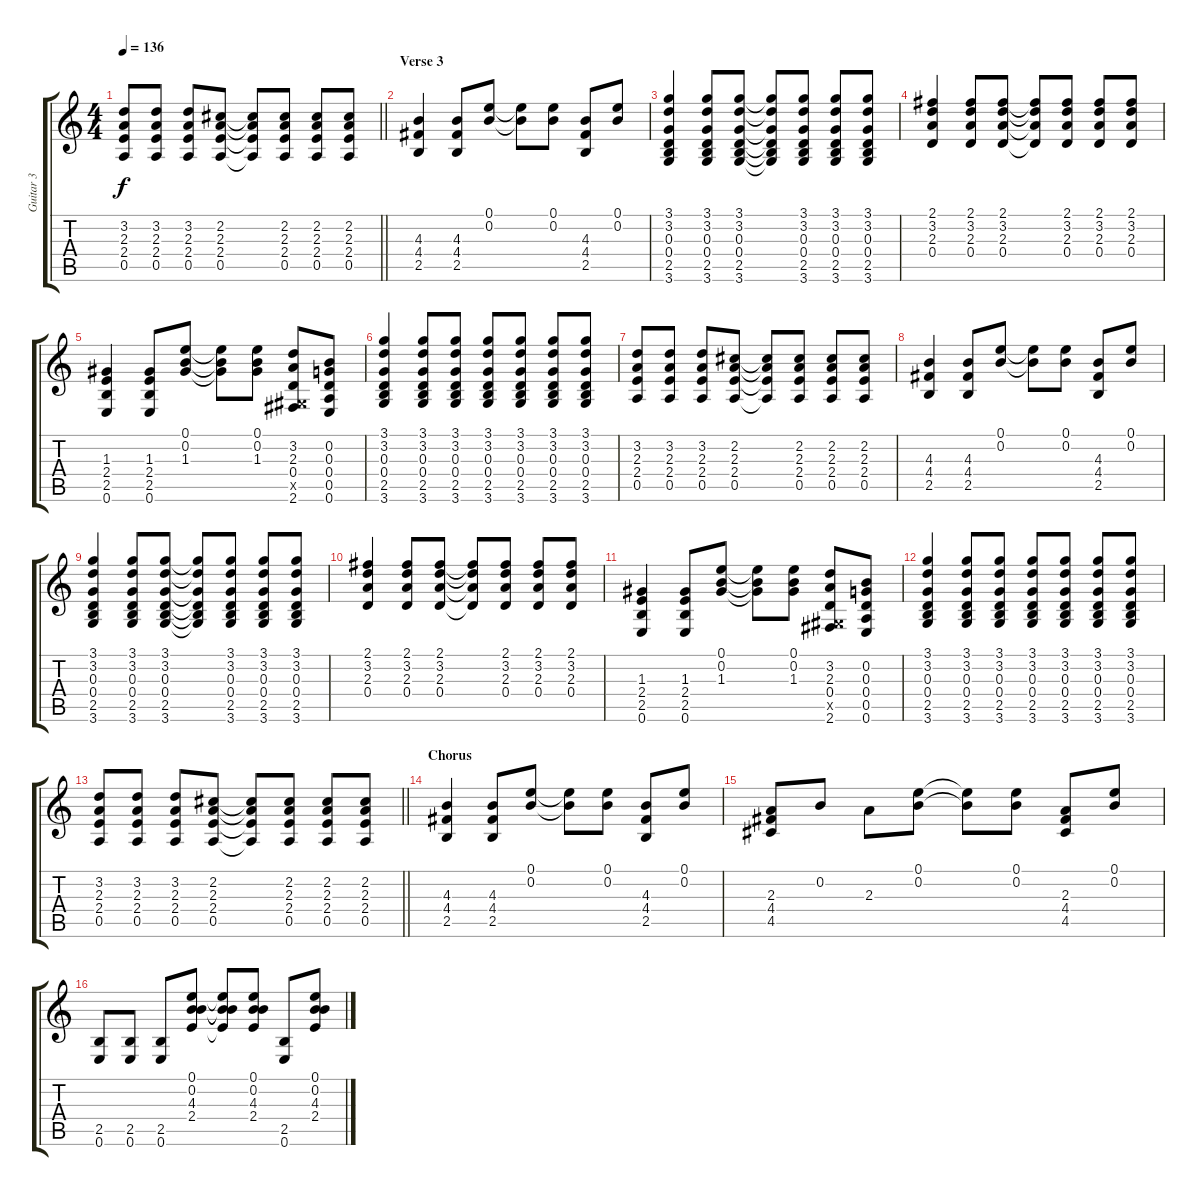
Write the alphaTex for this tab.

\track ("Guitar 3" "Guitar 3") {instrument distortionguitar}
\staff {score tabs}
\tuning (E4 B3 G3 D3 A2 E2) {hide}
\ts (4 4)
\tempo 136
\clef g2
\barLineRight lightlight
\ks c
(3.2 2.3 2.4 0.5).8{dy f} (3.2 2.3 2.4 0.5).8 (3.2 2.3 2.4 0.5).8 (2.2 2.3 2.4 0.5).8 (2.2{t} 2.3{t} 2.4{t} 0.5{t}).8 (2.2 2.3 2.4 0.5).8 (2.2 2.3 2.4 0.5).8 (2.2 2.3 2.4 0.5).8 |
\section ("" "Verse 3")
(4.3 4.4 2.5).4 (4.3 4.4 2.5).8 (0.1 0.2).8 (0.1{t} 0.2{t}).8 (0.1 0.2).8 (4.3 4.4 2.5).8 (0.1 0.2).8 |
(3.1 3.2 0.3 0.4 2.5 3.6).4 (3.1 3.2 0.3 0.4 2.5 3.6).8 (3.1 3.2 0.3 0.4 2.5 3.6).8 (3.1{t} 3.2{t} 0.3{t} 0.4{t} 2.5{t} 3.6{t}).8 (3.1 3.2 0.3 0.4 2.5 3.6).8 (3.1 3.2 0.3 0.4 2.5 3.6).8 (3.1 3.2 0.3 0.4 2.5 3.6).8 |
(2.1 3.2 2.3 0.4).4 (2.1 3.2 2.3 0.4).8 (2.1 3.2 2.3 0.4).8 (2.1{t} 3.2{t} 2.3{t} 0.4{t}).8 (2.1 3.2 2.3 0.4).8 (2.1 3.2 2.3 0.4).8 (2.1 3.2 2.3 0.4).8 |
(1.3 2.4 2.5 0.6).4 (1.3 2.4 2.5 0.6).8 (0.1 0.2 1.3).8 (0.1{t} 0.2{t} 1.3{t}).8 (0.1 0.2 1.3).8 (3.2 2.3 0.4 -1.5{x} 2.6).8 (0.2 0.3 0.4 0.5 0.6).8 |
(3.1 3.2 0.3 0.4 2.5 3.6).4 (3.1 3.2 0.3 0.4 2.5 3.6).8 (3.1 3.2 0.3 0.4 2.5 3.6).8 (3.1 3.2 0.3 0.4 2.5 3.6).8 (3.1 3.2 0.3 0.4 2.5 3.6).8 (3.1 3.2 0.3 0.4 2.5 3.6).8 (3.1 3.2 0.3 0.4 2.5 3.6).8 |
(3.2 2.3 2.4 0.5).8 (3.2 2.3 2.4 0.5).8 (3.2 2.3 2.4 0.5).8 (2.2 2.3 2.4 0.5).8 (2.2{t} 2.3{t} 2.4{t} 0.5{t}).8 (2.2 2.3 2.4 0.5).8 (2.2 2.3 2.4 0.5).8 (2.2 2.3 2.4 0.5).8 |
(4.3 4.4 2.5).4 (4.3 4.4 2.5).8 (0.1 0.2).8 (0.1{t} 0.2{t}).8 (0.1 0.2).8 (4.3 4.4 2.5).8 (0.1 0.2).8 |
(3.1 3.2 0.3 0.4 2.5 3.6).4 (3.1 3.2 0.3 0.4 2.5 3.6).8 (3.1 3.2 0.3 0.4 2.5 3.6).8 (3.1{t} 3.2{t} 0.3{t} 0.4{t} 2.5{t} 3.6{t}).8 (3.1 3.2 0.3 0.4 2.5 3.6).8 (3.1 3.2 0.3 0.4 2.5 3.6).8 (3.1 3.2 0.3 0.4 2.5 3.6).8 |
(2.1 3.2 2.3 0.4).4 (2.1 3.2 2.3 0.4).8 (2.1 3.2 2.3 0.4).8 (2.1{t} 3.2{t} 2.3{t} 0.4{t}).8 (2.1 3.2 2.3 0.4).8 (2.1 3.2 2.3 0.4).8 (2.1 3.2 2.3 0.4).8 |
(1.3 2.4 2.5 0.6).4 (1.3 2.4 2.5 0.6).8 (0.1 0.2 1.3).8 (0.1{t} 0.2{t} 1.3{t}).8 (0.1 0.2 1.3).8 (3.2 2.3 0.4 -1.5{x} 2.6).8 (0.2 0.3 0.4 0.5 0.6).8 |
(3.1 3.2 0.3 0.4 2.5 3.6).4 (3.1 3.2 0.3 0.4 2.5 3.6).8 (3.1 3.2 0.3 0.4 2.5 3.6).8 (3.1 3.2 0.3 0.4 2.5 3.6).8 (3.1 3.2 0.3 0.4 2.5 3.6).8 (3.1 3.2 0.3 0.4 2.5 3.6).8 (3.1 3.2 0.3 0.4 2.5 3.6).8 |
\barLineRight lightlight
(3.2 2.3 2.4 0.5).8 (3.2 2.3 2.4 0.5).8 (3.2 2.3 2.4 0.5).8 (2.2 2.3 2.4 0.5).8 (2.2{t} 2.3{t} 2.4{t} 0.5{t}).8 (2.2 2.3 2.4 0.5).8 (2.2 2.3 2.4 0.5).8 (2.2 2.3 2.4 0.5).8 |
\section ("" "Chorus")
(4.3 4.4 2.5).4 (4.3 4.4 2.5).8 (0.1 0.2).8 (0.1{t} 0.2{t}).8 (0.1 0.2).8 (4.3 4.4 2.5).8 (0.1 0.2).8 |
(2.3 4.4 4.5).8 0.2.8 2.3.8 (0.1 0.2).8 (0.1{t} 0.2{t}).8 (0.1 0.2).8 (2.3 4.4 4.5).8 (0.1 0.2).8 |
(2.5 0.6).8 (2.5 0.6).8 (2.5 0.6).8 (0.1 0.2 4.3 2.4).8 (0.1{t} 0.2{t} 4.3{t} 2.4{t}).8 (0.1 0.2 4.3 2.4).8 (2.5 0.6).8 (0.1 0.2 4.3 2.4).8
